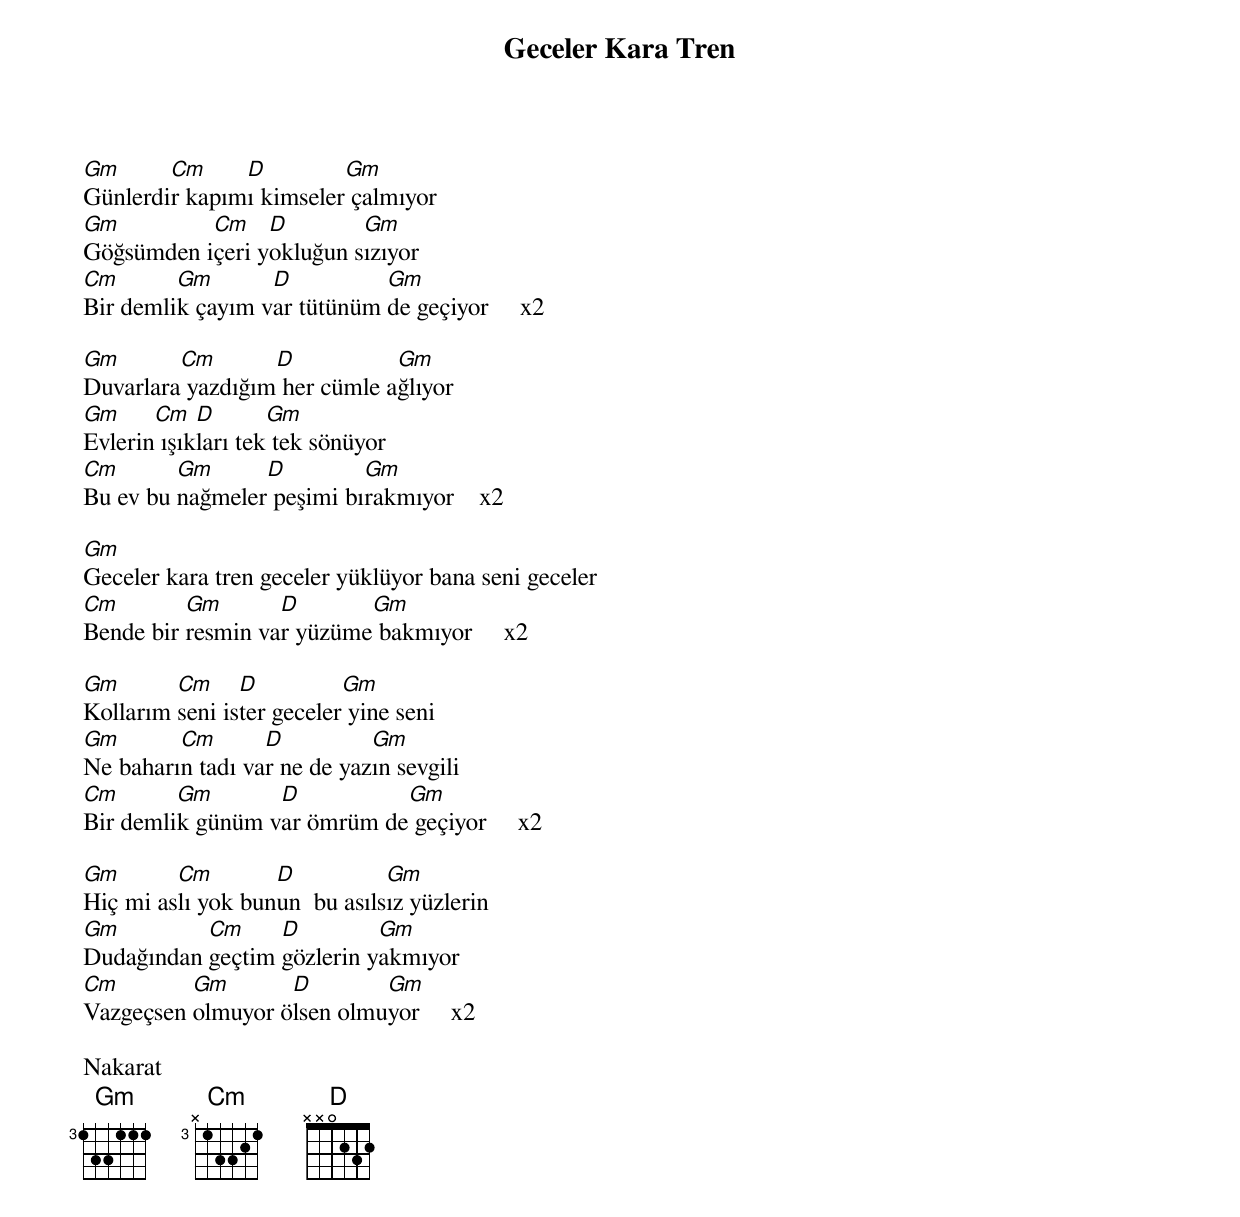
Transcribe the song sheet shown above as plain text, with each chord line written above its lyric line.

{title: Geceler Kara Tren}
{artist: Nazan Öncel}

Gm      Cm     D         Gm
Günlerdir kapımı kimseler çalmıyor
Gm         Cm    D        Gm
Göğsümden içeri yokluğun sızıyor
Cm       Gm       D          Gm
Bir demlik çayım var tütünüm de geçiyor     x2

Gm       Cm       D           Gm
Duvarlara yazdığım her cümle ağlıyor
Gm     Cm   D       Gm
Evlerin ışıkları tek tek sönüyor
Cm       Gm      D         Gm
Bu ev bu nağmeler peşimi bırakmıyor    x2

Gm
Geceler kara tren geceler yüklüyor bana seni geceler
Cm        Gm       D       Gm
Bende bir resmin var yüzüme bakmıyor     x2

Gm       Cm     D          Gm
Kollarım seni ister geceler yine seni
Gm       Cm       D          Gm
Ne baharın tadı var ne de yazın sevgili
Cm       Gm       D          Gm
Bir demlik günüm var ömrüm de geçiyor     x2

Gm       Cm        D           Gm
Hiç mi aslı yok bunun  bu asılsız yüzlerin
Gm         Cm     D         Gm
Dudağından geçtim gözlerin yakmıyor
Cm        Gm       D        Gm
Vazgeçsen olmuyor ölsen olmuyor     x2

Nakarat
